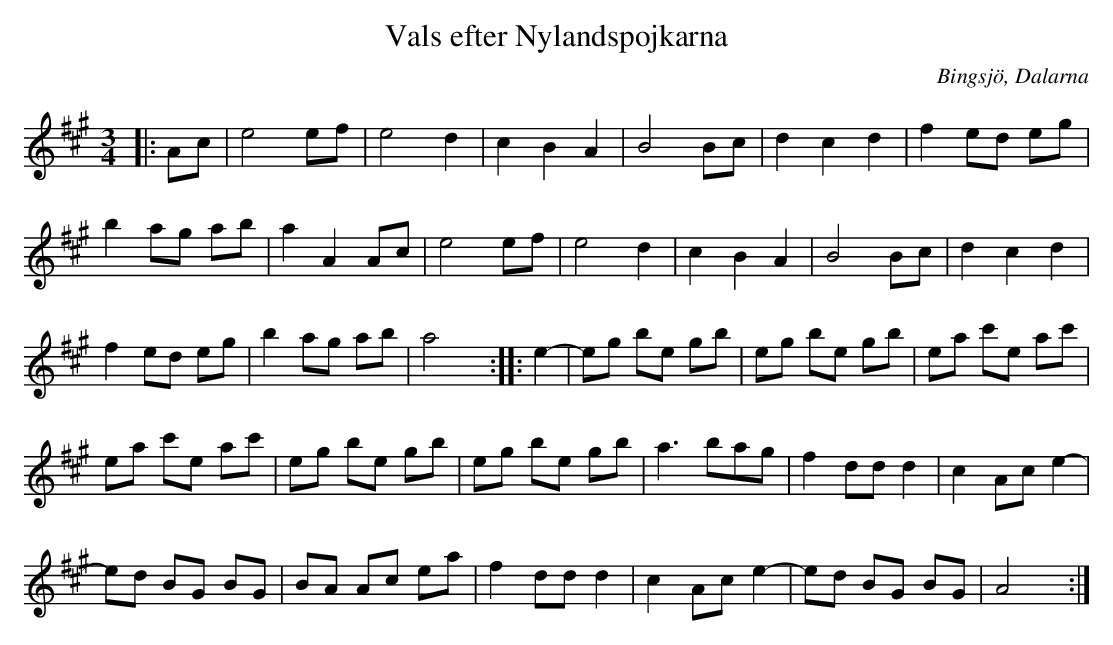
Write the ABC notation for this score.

X:1
T:Vals efter Nylandspojkarna
O:Bingsjö, Dalarna
M:3/4
L:1/8
K:A
|: Ac | e4 ef | e4 d2 | c2 B2 A2 | B4 Bc | d2 c2 d2 | f2 ed eg |
b2 ag ab | a2 A2 Ac | e4 ef | e4 d2 | c2 B2 A2 | B4 Bc | d2 c2 d2 |
f2 ed eg | b2 ag ab | a4 y:: e2- | eg be gb | eg be gb | ea c'e ac' |
ea c'e ac' | eg be gb | eg be gb | a3 bag | f2 dd d2 | c2 Ac e2- |
ed BG BG | BA Ac ea | f2 dd d2 | c2 Ac e2- | ed BG BG | A4 y:|]
